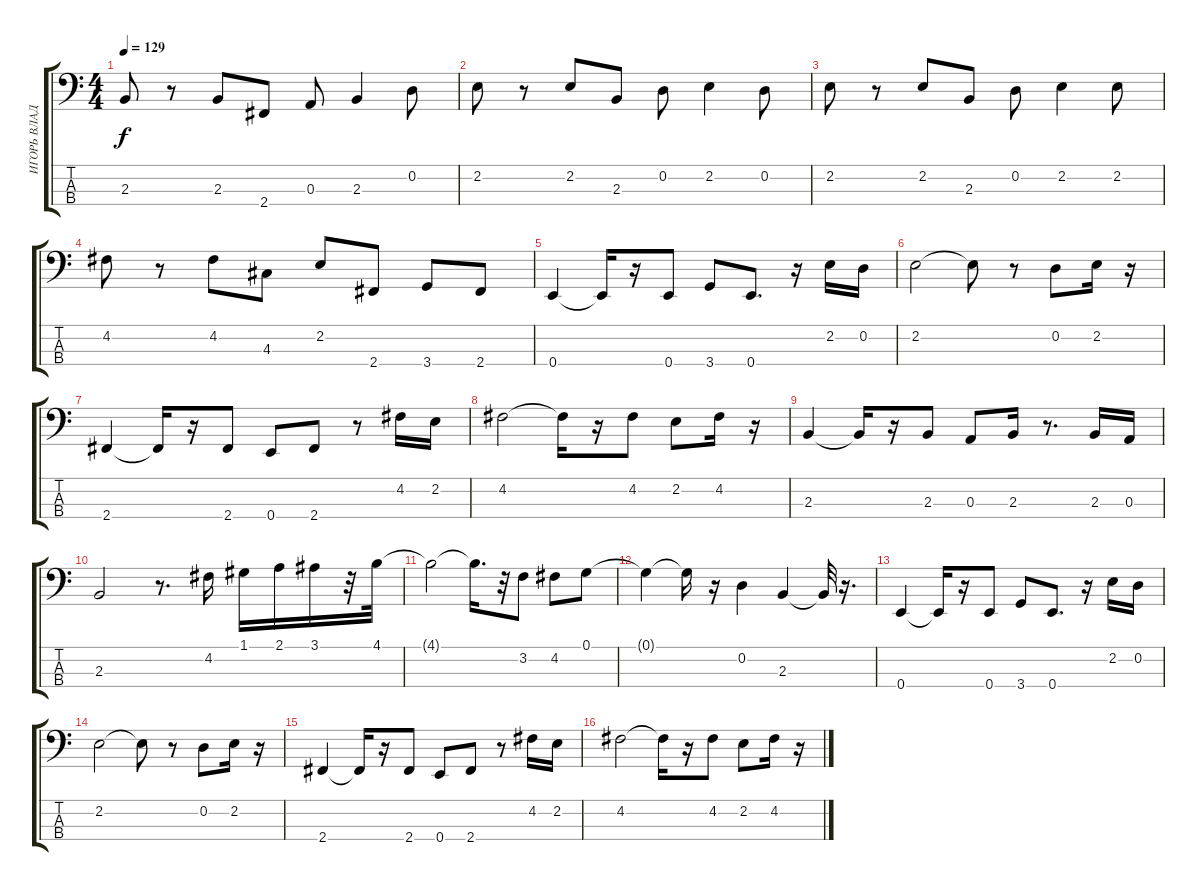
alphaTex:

\track ("ИГОРЬ ВЛАДИМИРОВИЧ(БАКАЛАВР ЭНЕРГЕТИКИ)" "ИГОРЬ ВЛАД") {instrument electricbasspick}
\staff {score tabs}
\tuning (G2 D2 A1 E1) {hide}
\ts (4 4)
\tempo 129
\clef f4
\ks c
2.3.8{dy f} r.8 2.3.8 2.4.8 0.3.8 2.3.4 0.2.8 |
2.2.8 r.8 2.2.8 2.3.8 0.2.8 2.2.4 0.2.8 |
2.2.8 r.8 2.2.8 2.3.8 0.2.8 2.2.4 2.2.8 |
4.2.8 r.8 4.2.8 4.3.8 2.2.8 2.4.8 3.4.8 2.4.8 |
0.4.4 0.4{t}.16 r.16 0.4.8 3.4.8 0.4.8{d} r.16 2.2.16 0.2.16 |
2.2.2 2.2{t}.8 r.8 0.2.8 2.2.16 r.16 |
2.4.4 2.4{t}.16 r.16 2.4.8 0.4.8 2.4.8 r.8 4.2.16 2.2.16 |
4.2.2 4.2{t}.16 r.16 4.2.8 2.2.8 4.2.16 r.16 |
2.3.4 2.3{t}.16 r.16 2.3.8 0.3.8 2.3.16 r.8{d} 2.3.16 0.3.16 |
2.3.2 r.8{d} 4.2.16 1.1.16 2.1.16 3.1.16 r.32 4.1.32 |
4.1{t}.2 4.1{t}.16{d} r.32 3.2.8 4.2.8 0.1.8 |
0.1{t}.4 0.1{t}.16 r.16 0.2.4 2.3.4 2.3{t}.32 r.16{d} |
0.4.4 0.4{t}.16 r.16 0.4.8 3.4.8 0.4.8{d} r.16 2.2.16 0.2.16 |
2.2.2 2.2{t}.8 r.8 0.2.8 2.2.16 r.16 |
2.4.4 2.4{t}.16 r.16 2.4.8 0.4.8 2.4.8 r.8 4.2.16 2.2.16 |
4.2.2 4.2{t}.16 r.16 4.2.8 2.2.8 4.2.16 r.16
